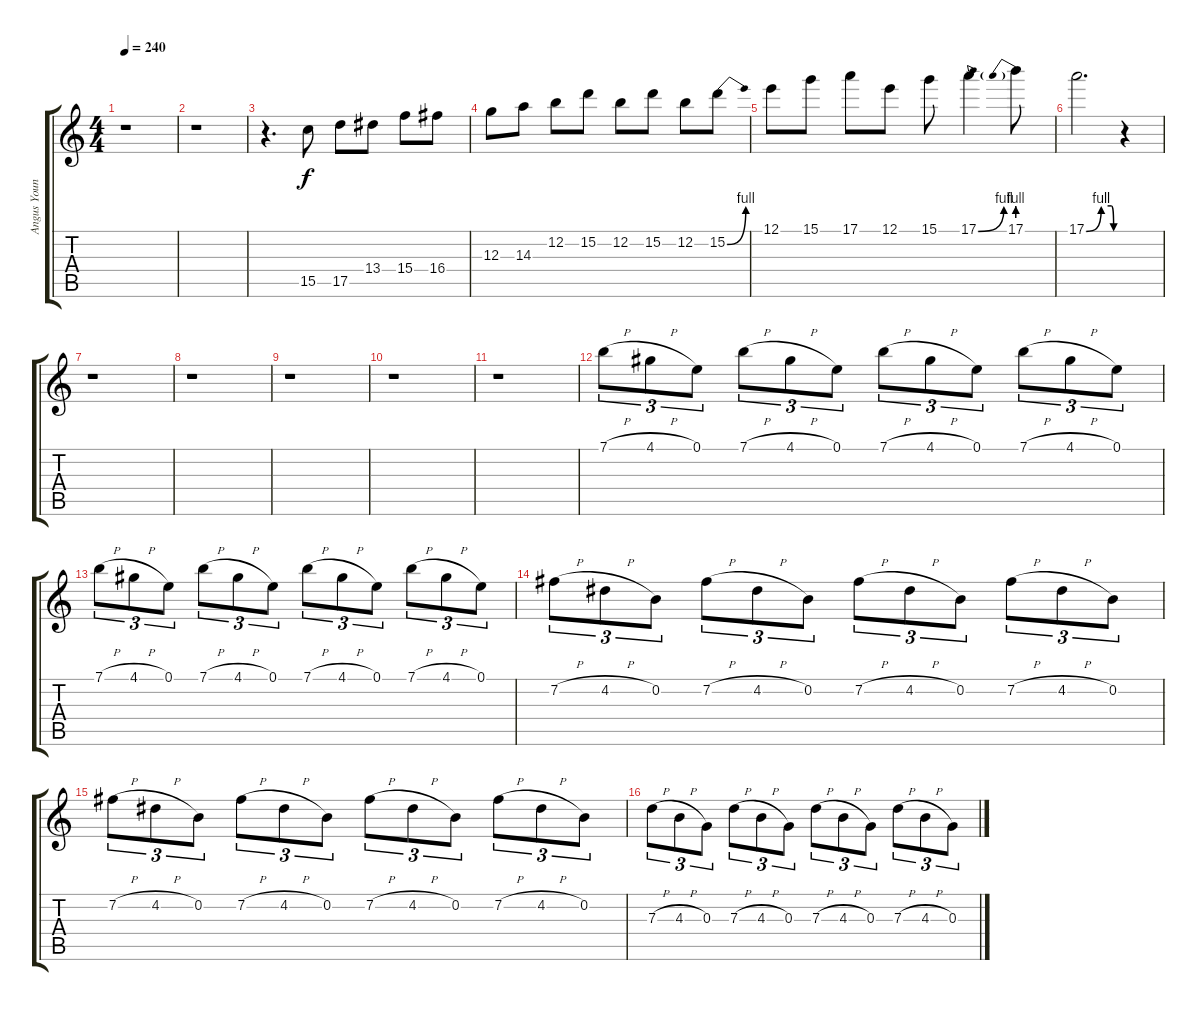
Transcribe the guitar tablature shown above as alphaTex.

\track ("Angus Young" "Angus Youn") {instrument overdrivenguitar}
\staff {score tabs}
\tuning (E4 B3 G3 D3 A2 E2) {hide}
\ts (4 4)
\tempo 240
\clef g2
\ks c
r.1{dy f} |
r.1 |
r.4{d} 15.5.8 17.5.8 13.4.8 15.4.8 16.4.8 |
12.3.8 14.3.8 12.2.8 15.2.8 12.2.8 15.2.8 12.2.8 15.2{be (bend 0 0 60 4)}.8 |
12.1.8 15.1.8 17.1.8 12.1.8 15.1.8 17.1{be (bend 0 0 60 4)}.4 17.1{be (prebend 0 4 60 4)}.8 |
17.1{be (custom 0 0 30 4 50 4 55 0 60 0)}.2{d} r.4 |
r.1 |
r.1 |
r.1 |
r.1 |
r.1 |
7.1{h}.8{tu (3 2)} 4.1{h}.8{tu (3 2)} 0.1.8{tu (3 2)} 7.1{h}.8{tu (3 2)} 4.1{h}.8{tu (3 2)} 0.1.8{tu (3 2)} 7.1{h}.8{tu (3 2)} 4.1{h}.8{tu (3 2)} 0.1.8{tu (3 2)} 7.1{h}.8{tu (3 2)} 4.1{h}.8{tu (3 2)} 0.1.8{tu (3 2)} |
7.1{h}.8{tu (3 2)} 4.1{h}.8{tu (3 2)} 0.1.8{tu (3 2)} 7.1{h}.8{tu (3 2)} 4.1{h}.8{tu (3 2)} 0.1.8{tu (3 2)} 7.1{h}.8{tu (3 2)} 4.1{h}.8{tu (3 2)} 0.1.8{tu (3 2)} 7.1{h}.8{tu (3 2)} 4.1{h}.8{tu (3 2)} 0.1.8{tu (3 2)} |
7.2{h}.8{tu (3 2)} 4.2{h}.8{tu (3 2)} 0.2.8{tu (3 2)} 7.2{h}.8{tu (3 2)} 4.2{h}.8{tu (3 2)} 0.2.8{tu (3 2)} 7.2{h}.8{tu (3 2)} 4.2{h}.8{tu (3 2)} 0.2.8{tu (3 2)} 7.2{h}.8{tu (3 2)} 4.2{h}.8{tu (3 2)} 0.2.8{tu (3 2)} |
7.2{h}.8{tu (3 2)} 4.2{h}.8{tu (3 2)} 0.2.8{tu (3 2)} 7.2{h}.8{tu (3 2)} 4.2{h}.8{tu (3 2)} 0.2.8{tu (3 2)} 7.2{h}.8{tu (3 2)} 4.2{h}.8{tu (3 2)} 0.2.8{tu (3 2)} 7.2{h}.8{tu (3 2)} 4.2{h}.8{tu (3 2)} 0.2.8{tu (3 2)} |
7.3{h}.8{tu (3 2)} 4.3{h}.8{tu (3 2)} 0.3.8{tu (3 2)} 7.3{h}.8{tu (3 2)} 4.3{h}.8{tu (3 2)} 0.3.8{tu (3 2)} 7.3{h}.8{tu (3 2)} 4.3{h}.8{tu (3 2)} 0.3.8{tu (3 2)} 7.3{h}.8{tu (3 2)} 4.3{h}.8{tu (3 2)} 0.3.8{tu (3 2)}
